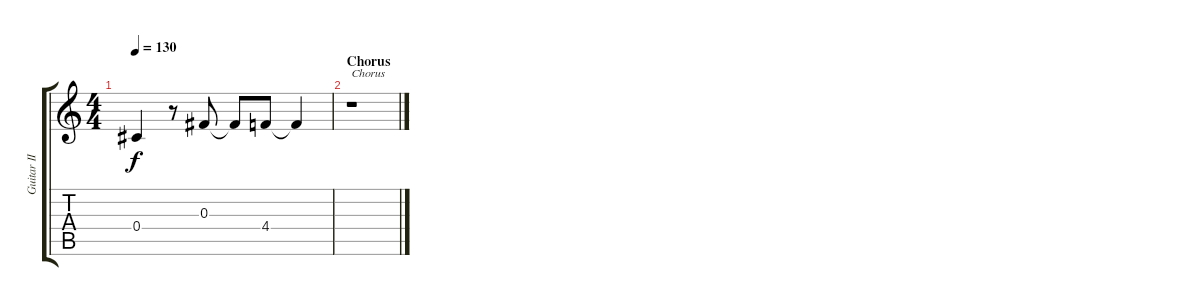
\track ("Guitar II (w/ chorus)" "Guitar II ") {instrument electricguitarclean}
\staff {score tabs}
\tuning (Eb4 Bb3 Gb3 Db3 Ab2 Eb2) {hide}
\ts (4 4)
\tempo 130
\clef g2
\ks c
0.4.4{dy f} r.8 0.3.8 0.3{t}.8 4.4.8 4.4{t}.4 |
\section ("" "Chorus")
r.1{txt "Chorus"}
